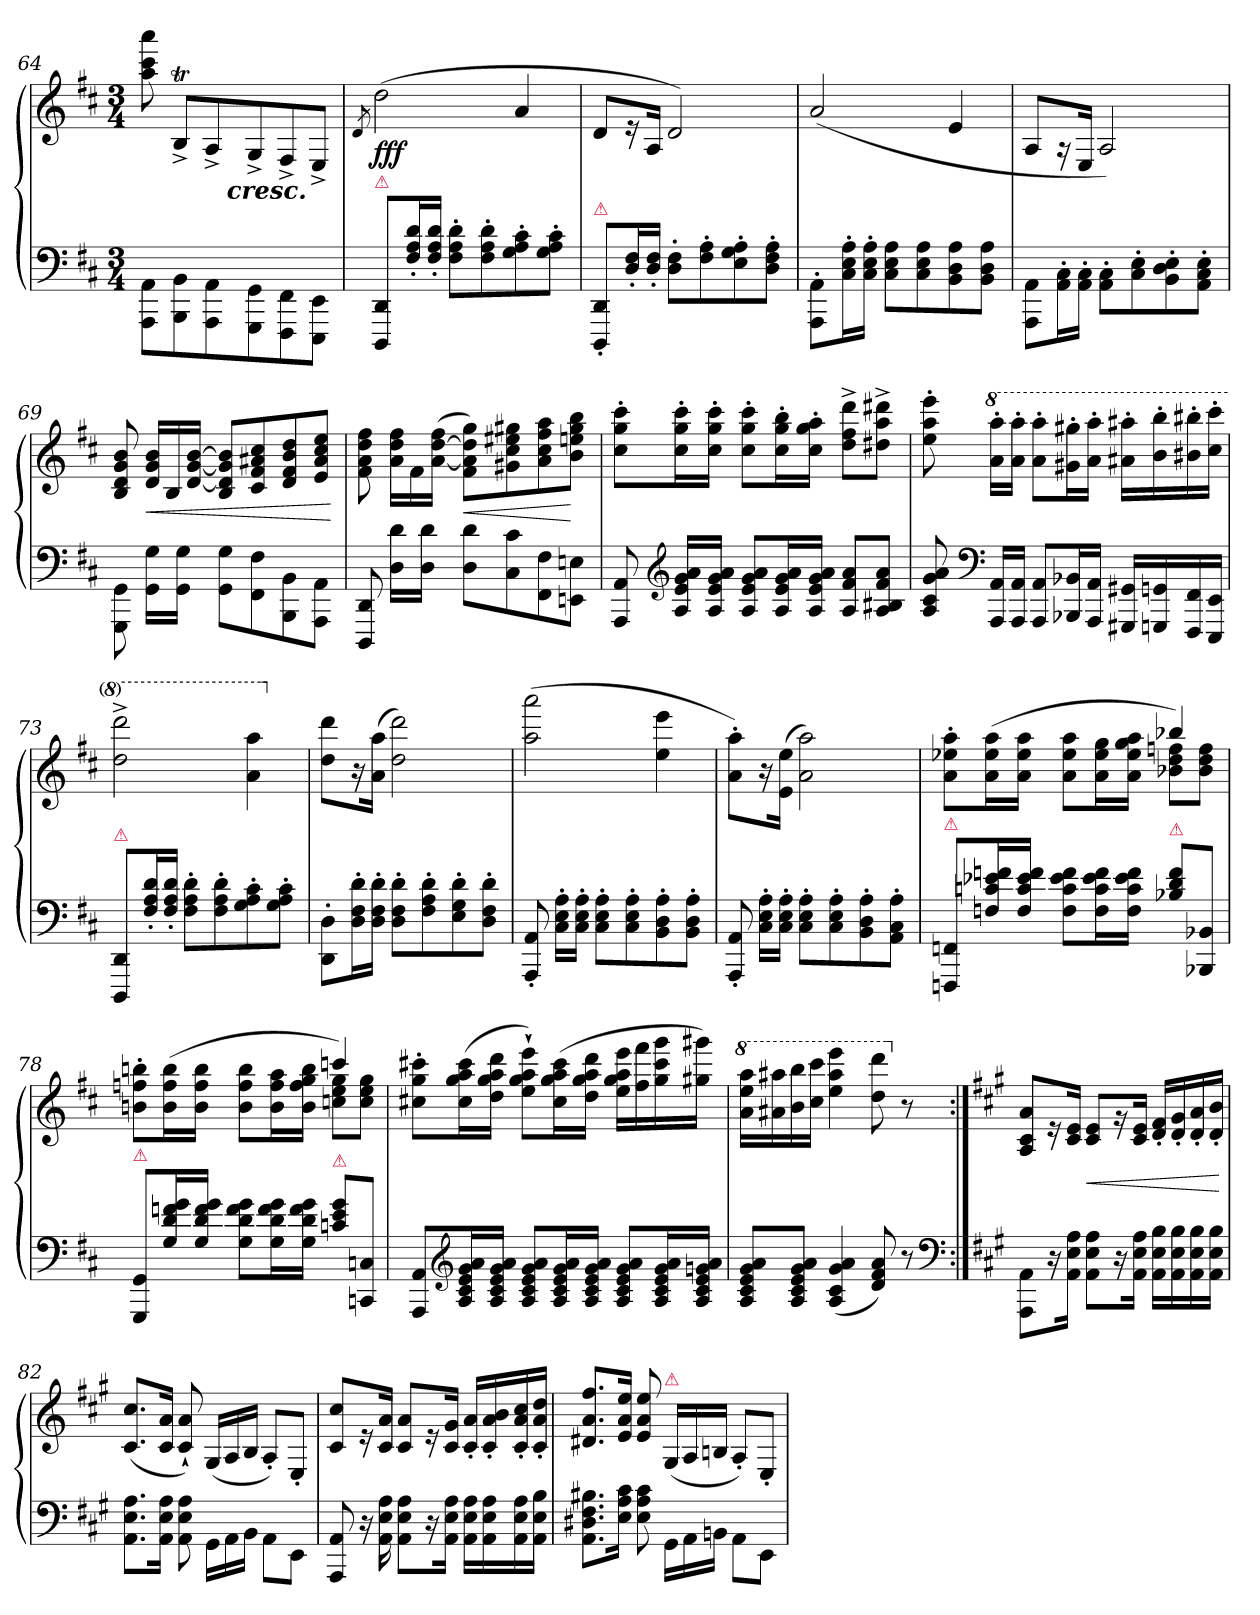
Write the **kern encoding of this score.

**kern	**kern	**dynam
*part1	*part1	*part1
*staff2	*staff1	*staff1/2
*clefF4	*clefG2	*
*k[f#c#]	*k[f#c#]	*
*M3/4	*M3/4	*
=64	=64	=64
*	*^	*
8AAA 8AAL	8aa 8ccc# 8aaa	4ryy	.
8BBB\ 8BB\	8BT^/L	.	.
8AAA\ 8AA\	8A^/	16ryy	.
!	!	!LO:TX:c:Bi:t=cresc.	!
.	.	4..ryy	.
8GGG\ 8GG\	8G^/	.	.
8FFF#\ 8FF#\	8F#^/	.	.
8EEE\ 8EE\J	8E^/J	.	.
*	*v	*v	*
=65	=65	=65
.	8qd/	.
!LO:TX:a:color=crimson:t=⚠	!	!
8DDD/ 8DD/L	(>2ddTTT	fff
16F#'\ 16A'\ 16d'\L	.	.
16F#' 16A' 16d'JJ	.	.
8F#' 8A' 8d'L	.	.
8F#' 8A' 8d'	.	.
8G' 8A' 8c#'	4a	.
8G' 8A' 8c#'J	.	.
=66	=66	=66
!LO:TX:a:color=crimson:t=⚠	!	!
8DDD'</ 8DD'</L	8dL	.
16D'\ 16F#'\L	16re	.
16D' 16F#'JJ	16AJk	.
8D' 8F#'L	2d)	.
8F#' 8A'	.	.
8E' 8G' 8A'	.	.
8D' 8F#' 8A'J	.	.
=67	=67	=67
8AAA'\ 8AA'\L	(>2a	.
16C#' 16E' 16A'L	.	.
16C#' 16E' 16A'JJ	.	.
8C# 8E 8AL	.	.
8C# 8E 8A	.	.
8BB 8D 8A	4e	.
8BB 8D 8AJ	.	.
=68	=68	=68
8AAA\ 8AA\L	8A/L	.
16AA' 16C#'L	16rA	.
16AA'\ 16C#'\JJ	16E/Jk	.
8AA'\ 8C#'\L	2A/)	.
8C#'\ 8E'\	.	.
8BB'\ 8D'\ 8E'\	.	.
8AA'\ 8C#'\ 8E'\J	.	.
=69	=69	=69
8GGG\ 8GG\	8B/ 8d/ 8g/ 8b/	.
*	*Xtuplet	*
16GG\ 16G\LL	24d 24g 24bLL	<
.	24B	.
16GG 16GJJ	.	.
.	[24d [24g [24bJJ	.
8GG\ 8G\L	8B 8d] 8g] 8b]L	.
8FF# 8F#	8c# 8f# 8a#X 8cc#	.
8BBB 8BB	8d 8f# 8b 8dd	.
8AAA 8AAJ	8e 8a# 8cc# 8eeJ	.
.	.	[
=70	=70	=70
8DDD 8DD	8f# 8a 8dd 8ff#	.
16D 16dLL	24a 24dd 24ff#LL	.
.	24f#	.
16D 16dJJ	.	.
.	(>[24a [24dd 24ff#JJ	.
8D 8dL	8f# 8a] 8dd] 8ggL)	<
8C# 8c#	8g#X 8cc# 8ee#X 8gg#X	.
8FF# 8F#	8a 8cc# 8ff# 8aa	.
8EEn 8EnJ	8b 8een 8gg# 8bbJ	[
=71	=71	=71
8AAA 8AA	8cc#' 8gg' 8ccc#'L	.
*clefG2	*	*
16A 16e 16g 16aLL	16cc#' 16gg' 16ccc#'L	.
16A 16e 16g 16aJJ	16cc#' 16gg' 16ccc#'JJ	.
8A 8e 8g 8aL	8cc#' 8gg' 8ccc#'L	.
16A 16e 16g 16aL	16cc#' 16gg' 16bb'L	.
16A 16e 16g 16aJJ	16cc#' 16gg' 16aa'JJ	.
8A 8f# 8aL	8dd^ 8ff#^ 8ddd^L	.
8A 8B#X 8f# 8aJ	8dd#X^ 8aa^ 8ddd#X^J	.
=72	=72	=72
8A 8c# 8g 8a	8ee' 8aa' 8eee'	.
*clefF4	*	*
*	*8va	*
16AAA 16AALL	16aa' 16aaa'LL	.
16AAA 16AAJJ	16aa' 16aaa'JJ	.
8AAA 8AAL	8aa' 8aaa'L	.
16BBB-X 16BB-XL	16gg#X' 16ggg#X'L	.
16AAA 16AAJJ	16aa' 16aaa'JJ	.
16GGG#X 16GG#XLL	16aa#X' 16aaa#X'LL	.
16GGGn 16GGn	16bb' 16bbb'	.
16FFF# 16FF#	16bb#X' 16bbb#X'	.
16EEE 16EEJJ	16ccc#' 16cccc#'JJ	.
=73	=73	=73
!LO:TX:a:color=crimson:t=⚠	!	!
8DDD/ 8DD/L	2ddd^ 2dddd^	.
16F#'\ 16A'\ 16d'\L	.	.
16F#' 16A' 16d'JJ	.	.
8F#' 8A' 8d'L	.	.
8F#' 8A' 8d'	.	.
8G' 8A' 8c#'	4aa 4aaa	.
8G' 8A' 8c#'J	.	.
=74	=74	=74
*	*X8va	*
8DD' 8D'L	8dd 8dddL	.
16D' 16F#' 16d'L	16r	.
16D' 16F#' 16d'JJ	(>16a 16aaJk	.
8D' 8F#' 8d'L	2dd 2ddd)	.
8F#' 8A' 8d'	.	.
8E' 8G' 8d'	.	.
8D' 8F#' 8d'J	.	.
=75	=75	=75
8AAA' 8AA'	(>2aa 2aaa	.
16C#' 16E' 16A'LL	.	.
16C#' 16E' 16A'JJ	.	.
8C#' 8E' 8A'L	.	.
8C#' 8E' 8A'	.	.
8BB' 8D' 8A'	4ee 4eee	.
8BB' 8D' 8A'J	.	.
=76	=76	=76
8AAA' 8AA'	8a' 8aa'L)	.
16C#' 16E' 16A'LL	16r	.
16C#' 16E' 16A'JJ	(>16e 16eeJk	.
8C#' 8E' 8A'L	2a 2aa)	.
8C#' 8E' 8A'	.	.
8BB' 8D' 8A'	.	.
8AA' 8C#' 8A'J	.	.
=77	=77	=77
*	*^	*
!LO:TX:a:color=crimson:t=⚠	!	!	!
8FFFn/ 8FFn/L	2ryy	8a' 8ee-X' 8aa'L	.
16Fn\ 16cnj\ 16e-X\ 16fn\L	.	(>16a 16ee- 16aaL	.
16F 16c 16e- 16fJJ	.	16a 16ee- 16aaJJ	.
8F 8c 8e- 8fL	.	8a 8ee- 8aaL	.
16F 16c 16e- 16fL	.	16a 16ee- 16ggL	.
16F 16c 16e- 16fJJ	.	16a 16ee- 16gg 16aaJJ	.
!LO:TX:a:color=crimson:t=⚠	!	!	!
8B-X\ 8d\ 8f\L	4bb-X)	8b-X 8dd 8ffnL	.
8BBB-X/ 8BB-X/J	.	8b- 8dd 8ffJ	.
=78	=78	=78	=78
!LO:TX:a:color=crimson:t=⚠	!	!	!
8GGG/ 8GG/L	2ryy	8bn' 8ffnj' 8bbn'L	.
16G\ 16d\ 16fnj\ 16g\L	.	(>16b 16ff 16bbL	.
16G 16d 16f 16gJJ	.	16b 16ff 16bbJJ	.
8G 8d 8f 8gL	.	8b 8ff 8bbL	.
16G 16d 16f 16gL	.	16b 16ff 16aaL	.
16G 16d 16f 16gJJ	.	16b 16ff 16gg 16bbJJ	.
!LO:TX:a:color=crimson:t=⚠	!	!	!
8cn\ 8e\ 8g\L	4cccn)	8ccn 8ee 8ggL	.
8CCn/ 8Cn/J	.	8cc 8ee 8ggJ	.
*	*v	*v	*
=79	=79	=79
8AAA 8AAL	8cc#X' 8gg' 8ccc#X'L	.
*clefG2	*	*
16A 16c# 16e 16g 16aL	(>16cc# 16gg 16aa 16ccc#L	.
16A 16c# 16e 16g 16aJJ	16dd 16gg 16aa 16dddJJ	.
8A 8c# 8e 8g 8aL	8ee` 8gg` 8aa` 8eee`L)	.
16A 16c# 16e 16g 16aL	(>16cc# 16gg 16aa 16ccc#L	.
16A 16c# 16e 16g 16aJJ	16dd 16gg 16aa 16dddJJ	.
8A 8c# 8e 8g 8aL	16ee 16gg 16aa 16eeeLL	.
.	16ff# 16fff#	.
16A 16c# 16e 16g 16aL	16gg 16ccc# 16ggg	.
16A 16c# 16e 16gn 16aJJ	16gg#X 16ggg#XJJ)	.
=80	=80	=80
*	*8va	*
8A 8c# 8e 8g 8aL	16aa 16eee 16aaaLL	.
.	16aa#X 16aaa#X	.
8A 8c# 8e 8g 8aJ	16bb 16bbb	.
.	16ccc# 16cccc#JJ	.
(<4A 4c# 4g 4a	4eee 4aaa# 4eeee	.
8d 8f# 8a)	8ddd 8dddd	.
*	*X8va	*
8r	8r	.
*clefF4	*	*
=81:|!	=81:|!	=81:|!
*k[f#c#g#]	*k[f#c#g#]	*
8AAA\ 8AA\L	8A/ 8c#/ 8a/L	.
16r	16r	.
16AA 16E 16AJk	16c# 16eJk	.
8AA 8E 8AL	8c# 8eL	<
16r	16rg	.
16AA 16E 16AJk	16c# 16eJk	.
16AA 16E 16BLL	16d'> 16f#'>LL	.
16AA 16E 16B	16d'> 16g#'>	.
16AA 16E 16B	16d'> 16a'>	.
16AA 16E 16BJJ	16d'> 16b'>JJ	.
.	.	[
=82	=82	=82
8.AA 8.E 8.AL	(>8.c# 8.cc#L	.
16AA 16E 16AJk	16c# 16aJk	.
8AA 8E 8A	8c#`> 8a`>)	.
*Xtuplet	*	*
24GG#\LL	(>24G#/LL	.
24AA\	24A/	.
24BB\JJ	24B/JJ	.
8AA\L	8A'>/L)	.
8EE\J	8E'>/J	.
=83	=83	=83
8AAA 8AA	8c# 8cc#L	.
16r	16r	.
16AA 16E 16A	16c# 16aJk	.
8AA 8E 8AL	8c# 8aL	.
16r	16r	.
16AA 16E 16AJk	16c# 16g#Jk	.
16AA 16E 16ALL	16c#'> 16a'>LL	.
16AA 16E 16A	16c#'> 16a'> 16b'>	.
16AA 16E 16A	16c#'> 16a'> 16cc#'>	.
16AA 16E 16BJJ	16c#'> 16a'> 16dd'>JJ	.
=84	=84	=84
8.AA 8.D#X 8.F# 8.B#XL	8.d#X 8.a 8.ff#L	.
16E 16A 16c#Jk	16e 16a 16eeJk	.
8E 8A 8c#	8e 8a 8ee	.
!	!LO:TX:a:color=crimson:t=⚠	!
24GG#\LL	(>24G#/LL	.
24AA\	24A/	.
24BBnj\JJ	24Bnj/JJ	.
8AA\L	8A'>/L)	.
8EE\J	8E'>/J	.
=	=	=
*-	*-	*-
